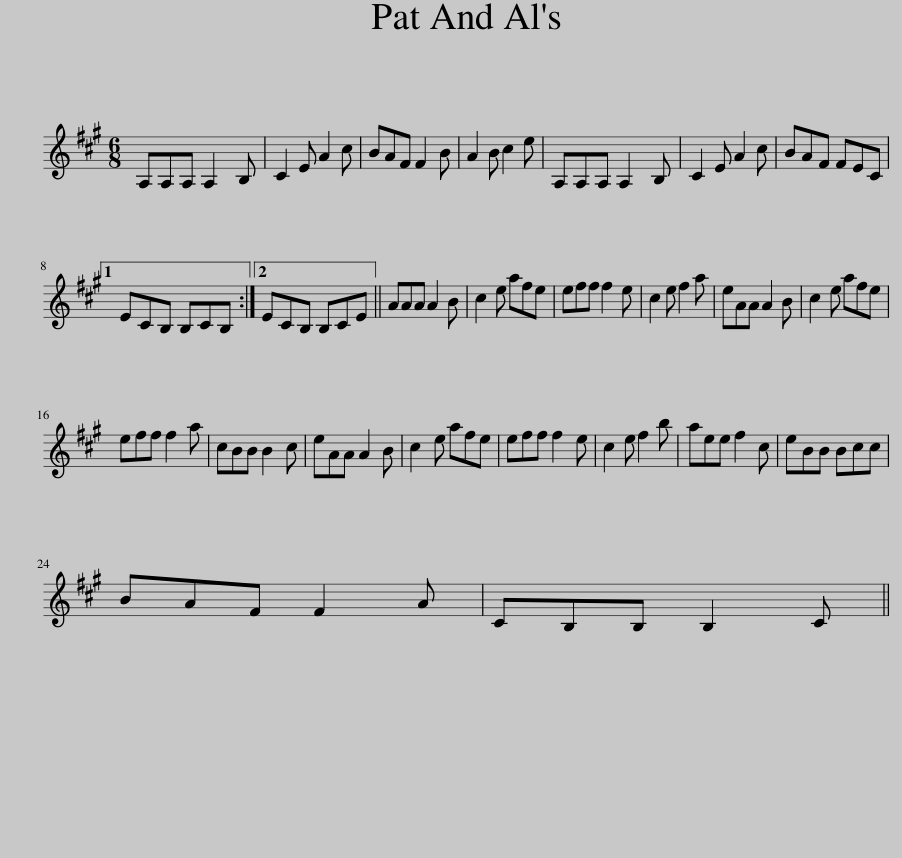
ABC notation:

X:1
L:1/8
M:6/8
I:linebreak $
K:A
V:1 treble
V:1
 A,A,A, A,2 B, | C2 E A2 c | BAF F2 B | A2 B c2 e | A,A,A, A,2 B, | %5
 C2 E A2 c | BAF FEC |1$ ECB, B,CB, :|2 ECB, B,CE || AAA A2 B | %10
 c2 e afe | eff f2 e | c2 e f2 a | eAA A2 B | c2 e afe |$ %15
 eff f2 a | cBB B2 c | eAA A2 B | c2 e afe | eff f2 e | %20
 c2 e f2 b | aee f2 c | eBB Bcc |$ BAF F2 A | CB,B, B,2 C || %25
